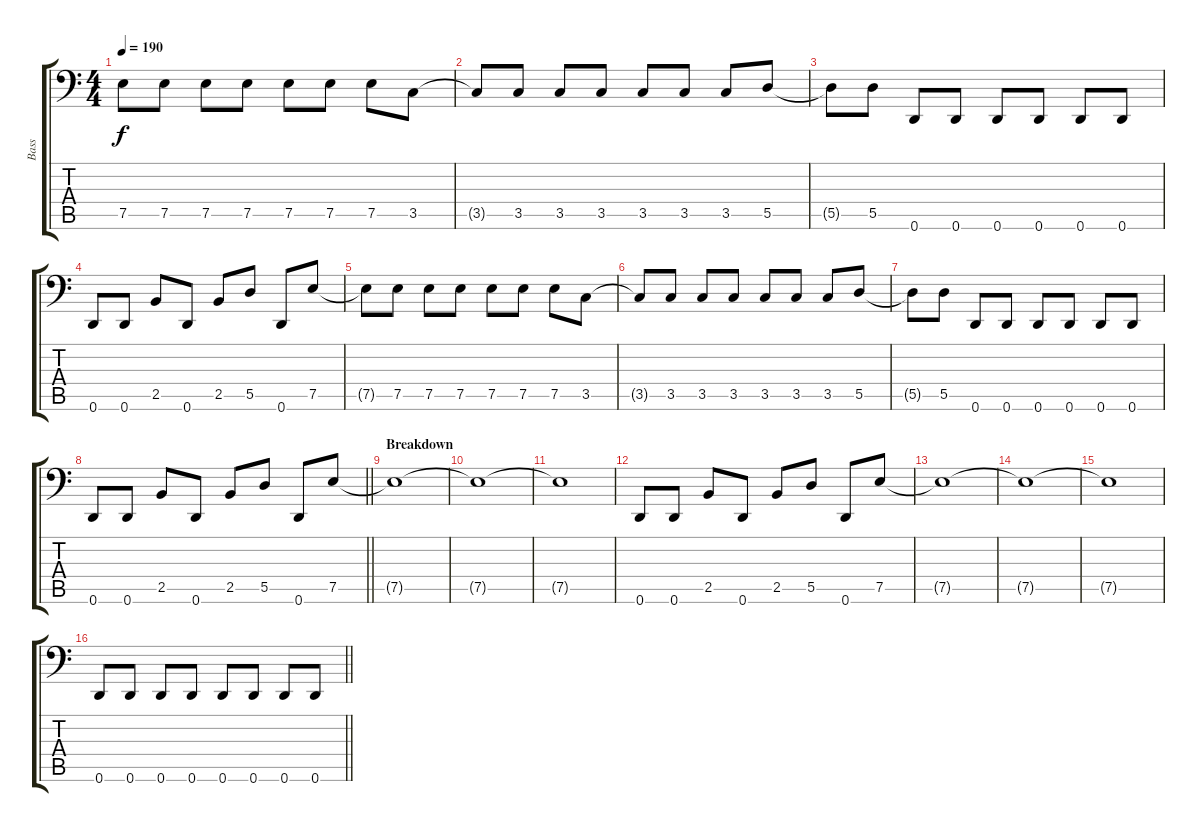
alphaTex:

\track ("Bass" "Bass") {instrument electricbasspick}
\staff {score tabs}
\tuning (E3 B2 G2 D2 A1 D1) {hide}
\ts (4 4)
\tempo 190
\clef f4
\ks c
7.5{t}.8{dy f} 7.5.8 7.5.8 7.5.8 7.5.8 7.5.8 7.5.8 3.5.8 |
3.5{t}.8 3.5.8 3.5.8 3.5.8 3.5.8 3.5.8 3.5.8 5.5.8 |
5.5{t}.8 5.5.8 0.6.8 0.6.8 0.6.8 0.6.8 0.6.8 0.6.8 |
0.6.8 0.6.8 2.5.8 0.6.8 2.5.8 5.5.8 0.6.8 7.5.8 |
7.5{t}.8 7.5.8 7.5.8 7.5.8 7.5.8 7.5.8 7.5.8 3.5.8 |
3.5{t}.8 3.5.8 3.5.8 3.5.8 3.5.8 3.5.8 3.5.8 5.5.8 |
5.5{t}.8 5.5.8 0.6.8 0.6.8 0.6.8 0.6.8 0.6.8 0.6.8 |
\barLineRight lightlight
0.6.8 0.6.8 2.5.8 0.6.8 2.5.8 5.5.8 0.6.8 7.5.8 |
\section ("" "Breakdown")
7.5{t}.1 |
7.5{t}.1 |
7.5{t}.1 |
0.6.8 0.6.8 2.5.8 0.6.8 2.5.8 5.5.8 0.6.8 7.5.8 |
7.5{t}.1 |
7.5{t}.1 |
7.5{t}.1 |
\barLineRight lightlight
0.6.8 0.6.8 0.6.8 0.6.8 0.6.8 0.6.8 0.6.8 0.6.8
